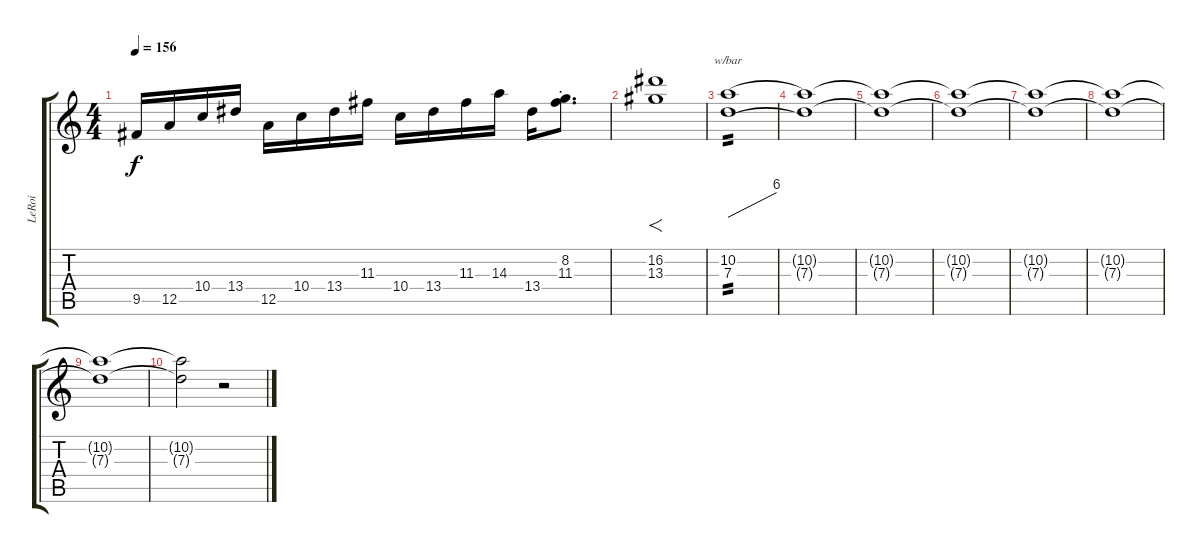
\track ("LeRoi" "LeRoi") {instrument distortionguitar}
\staff {score tabs}
\tuning (E4 B3 G3 D3 A2 D2) {hide}
\ts (4 4)
\tempo 156
\clef g2
\ks c
9.5.16{dy f} 12.5.16 10.4.16 13.4.16 12.5.16 10.4.16 13.4.16 11.3.16 10.4.16 13.4.16 11.3.16 14.3.16 13.4.16 (8.2{st} 11.3{st}).8{d} |
(16.2 13.3).1{f} |
(10.2 7.3).1{tbe (dive default 0 0 60 24) tp 2} |
(10.2{t} 7.3{t}).1 |
(10.2{t} 7.3{t}).1 |
(10.2{t} 7.3{t}).1 |
(10.2{t} 7.3{t}).1 |
(10.2{t} 7.3{t}).1 |
(10.2{t} 7.3{t}).1 |
(10.2{t} 7.3{t}).2 r.2
